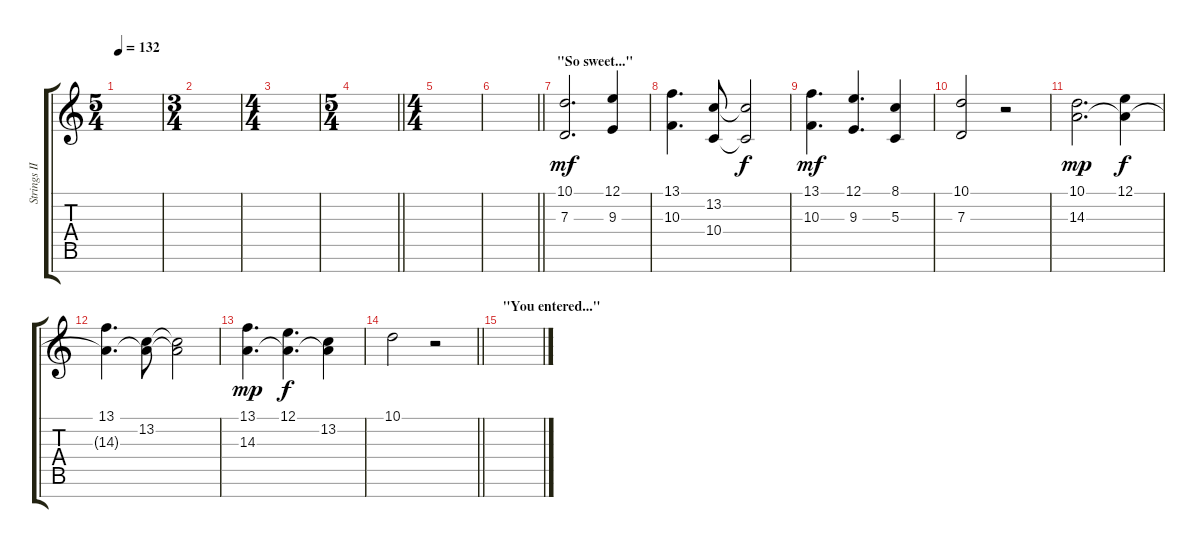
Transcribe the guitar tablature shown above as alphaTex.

\track ("Strings II" "Strings II") {instrument stringensemble1}
\staff {score tabs}
\tuning (E4 B3 G3 D3 A2 E2 B1) {hide}
\ts (5 4)
\tempo 132
\clef g2
\ks c
|
\ts (3 4)
|
\ts (4 4)
|
\ts (5 4)
\barLineRight lightlight
|
\ts (4 4)
\section ("" "")
|
\barLineRight lightlight
|
\section ("" "\"So sweet...\"")
(10.1 7.3).2{d dy mf volume 11} (12.1 9.3).4 |
(13.1 10.3).4{d} (13.2 10.4).8 (13.2{t} 10.4{t}).2{dy f} |
(13.1 10.3).4{d dy mf} (12.1 9.3).4{d} (8.1 5.3).4 |
(10.1 7.3).2 r.2 |
(10.1 14.3).2{d dy mp} (12.1 14.3{t}).4{dy f} |
(13.1 14.3{t}).4{d} (13.2 14.3{t}).8 (13.2{t} 14.3{t}).2 |
(13.1 14.3).4{d dy mp} (12.1 14.3{t}).4{d dy f} (13.2 14.3{t}).4 |
\barLineRight lightlight
10.1.2 r.2 |
\section ("" "\"You entered...\"")
